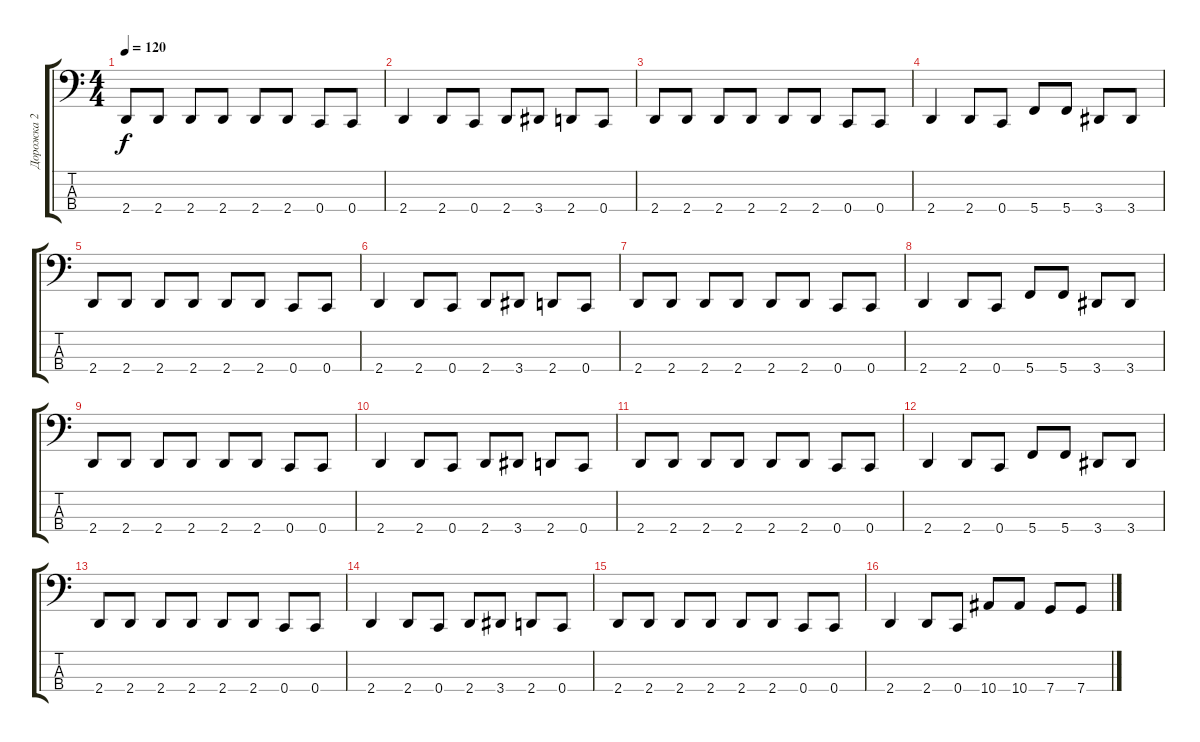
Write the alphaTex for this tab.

\track ("Дорожка 2" "Дорожка 2") {instrument electricbasspick}
\staff {score tabs}
\tuning (F2 C2 G1 C1) {hide}
\ts (4 4)
\tempo 120
\clef f4
\ks c
2.4.8{dy f} 2.4.8 2.4.8 2.4.8 2.4.8 2.4.8 0.4.8 0.4.8 |
2.4.4 2.4.8 0.4.8 2.4.8 3.4.8 2.4.8 0.4.8 |
2.4.8 2.4.8 2.4.8 2.4.8 2.4.8 2.4.8 0.4.8 0.4.8 |
2.4.4 2.4.8 0.4.8 5.4.8 5.4.8 3.4.8 3.4.8 |
2.4.8 2.4.8 2.4.8 2.4.8 2.4.8 2.4.8 0.4.8 0.4.8 |
2.4.4 2.4.8 0.4.8 2.4.8 3.4.8 2.4.8 0.4.8 |
2.4.8 2.4.8 2.4.8 2.4.8 2.4.8 2.4.8 0.4.8 0.4.8 |
2.4.4 2.4.8 0.4.8 5.4.8 5.4.8 3.4.8 3.4.8 |
2.4.8 2.4.8 2.4.8 2.4.8 2.4.8 2.4.8 0.4.8 0.4.8 |
2.4.4 2.4.8 0.4.8 2.4.8 3.4.8 2.4.8 0.4.8 |
2.4.8 2.4.8 2.4.8 2.4.8 2.4.8 2.4.8 0.4.8 0.4.8 |
2.4.4 2.4.8 0.4.8 5.4.8 5.4.8 3.4.8 3.4.8 |
2.4.8 2.4.8 2.4.8 2.4.8 2.4.8 2.4.8 0.4.8 0.4.8 |
2.4.4 2.4.8 0.4.8 2.4.8 3.4.8 2.4.8 0.4.8 |
2.4.8 2.4.8 2.4.8 2.4.8 2.4.8 2.4.8 0.4.8 0.4.8 |
2.4.4 2.4.8 0.4.8 10.4.8 10.4.8 7.4.8 7.4.8
